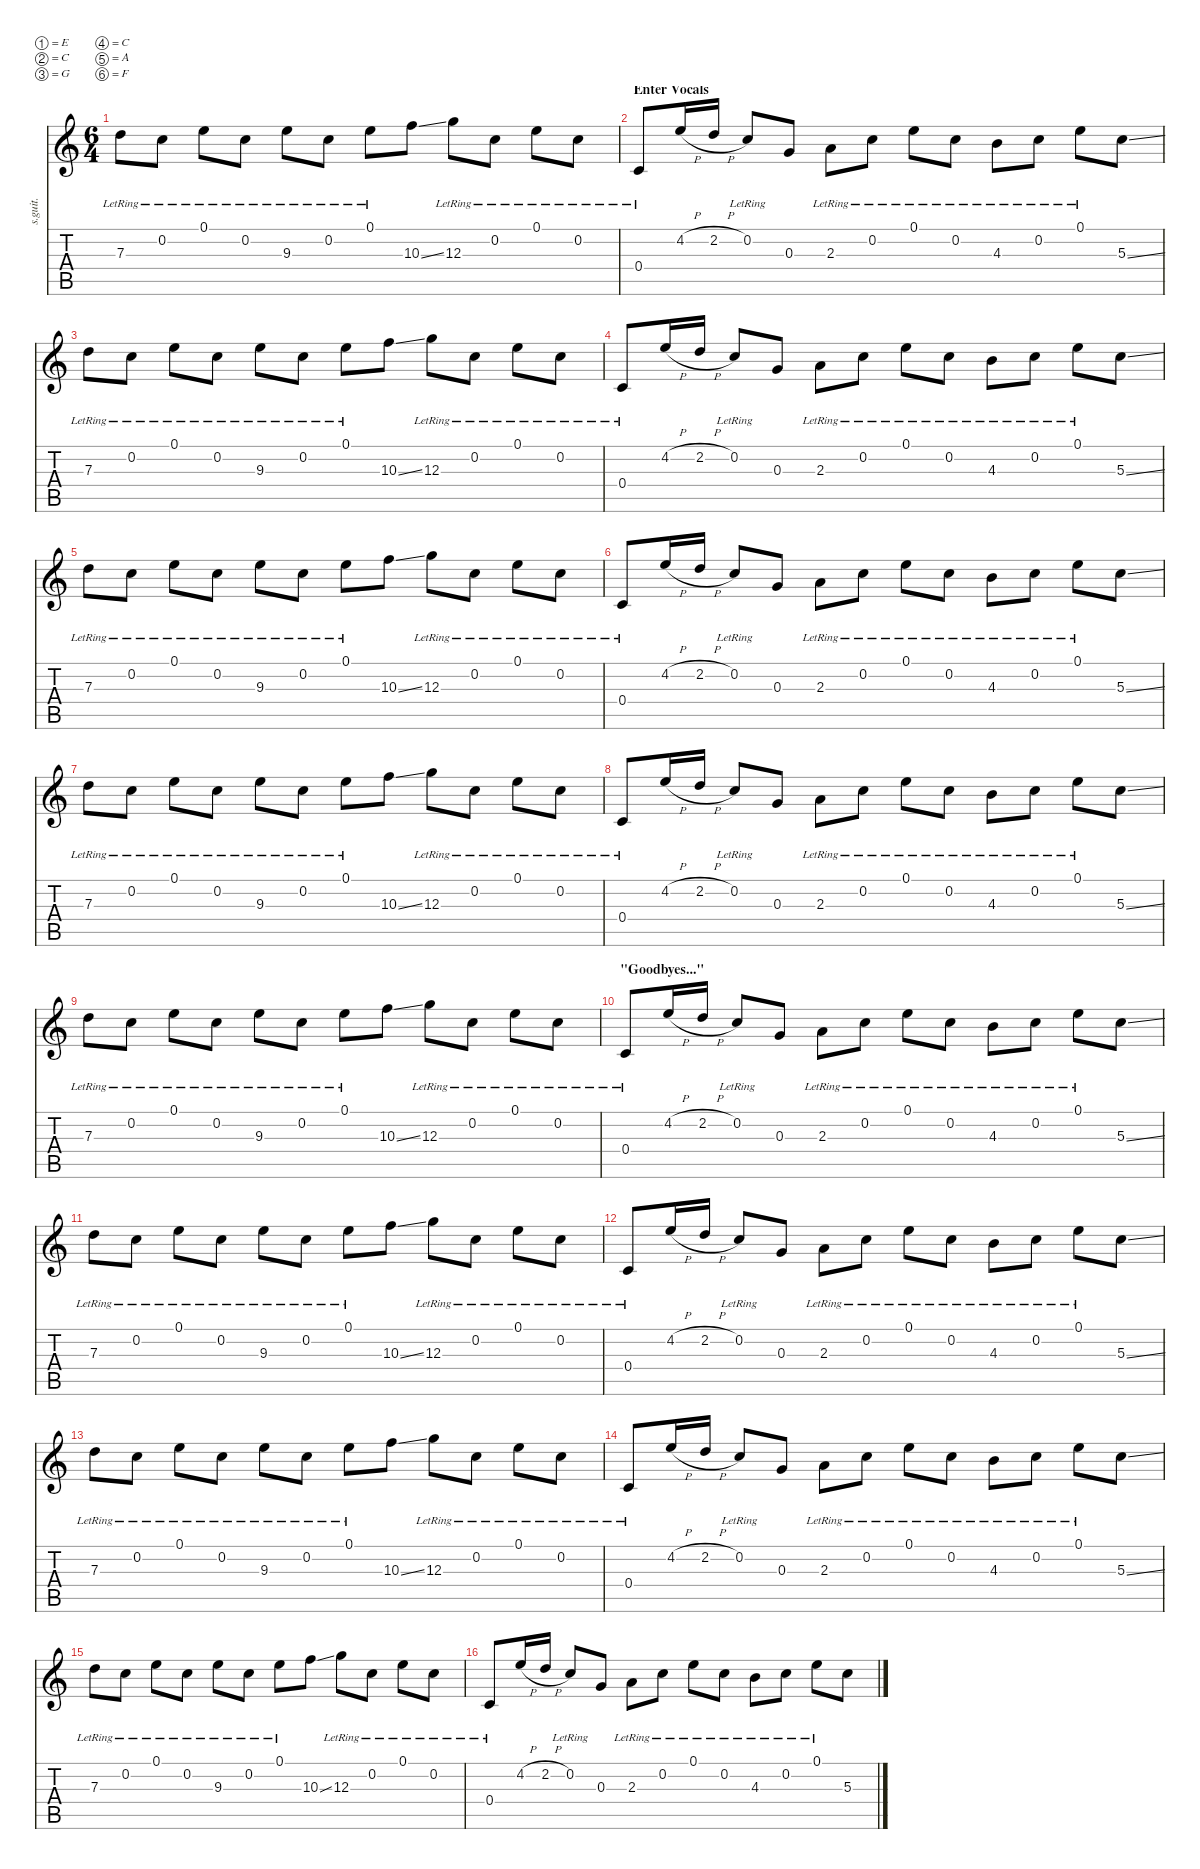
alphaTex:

\defaultSystemsLayout 4
\hideDynamics
\bracketExtendMode nobrackets
\track ("Steve Holmes" "s.guit.") {instrument electricguitarjazz}
\staff {score tabs}
\tuning (E4 C4 G3 C3 A2 F2)
\ts (6 4)
\tempo (144 hide)
\clef g2
\ks c
7.3{lr}.8{lyrics (0 "") lyrics (1 "") lyrics (2 "") lyrics (3 "") lyrics (4 "") dy f} 0.2{lr}.8{lyrics (0 "") lyrics (1 "") lyrics (2 "") lyrics (3 "") lyrics (4 "")} 0.1{lr}.8{lyrics (0 "") lyrics (1 "") lyrics (2 "") lyrics (3 "") lyrics (4 "")} 0.2{lr}.8{lyrics (0 "") lyrics (1 "") lyrics (2 "") lyrics (3 "") lyrics (4 "")} 9.3{lr}.8{lyrics (0 "") lyrics (1 "") lyrics (2 "") lyrics (3 "") lyrics (4 "")} 0.2{lr}.8{lyrics (0 "") lyrics (1 "") lyrics (2 "") lyrics (3 "") lyrics (4 "")} 0.1{lr}.8{lyrics (0 "") lyrics (1 "") lyrics (2 "") lyrics (3 "") lyrics (4 "")} 10.3{ss}.8{lyrics (0 "") lyrics (1 "") lyrics (2 "") lyrics (3 "") lyrics (4 "")} 12.3{lr}.8{lyrics (0 "") lyrics (1 "") lyrics (2 "") lyrics (3 "") lyrics (4 "")} 0.2{lr}.8{lyrics (0 "") lyrics (1 "") lyrics (2 "") lyrics (3 "") lyrics (4 "")} 0.1{lr}.8{lyrics (0 "") lyrics (1 "") lyrics (2 "") lyrics (3 "") lyrics (4 "")} 0.2{lr}.8{lyrics (0 "") lyrics (1 "") lyrics (2 "") lyrics (3 "") lyrics (4 "")} |
\section ("" "Enter Vocals")
0.4{lr}.8{lyrics (0 "") lyrics (1 "") lyrics (2 "") lyrics (3 "") lyrics (4 "")} 4.2{h}.16{lyrics (0 "") lyrics (1 "") lyrics (2 "") lyrics (3 "") lyrics (4 "")} 2.2{h}.16{lyrics (0 "") lyrics (1 "") lyrics (2 "") lyrics (3 "") lyrics (4 "")} 0.2{lr}.8{lyrics (0 "") lyrics (1 "") lyrics (2 "") lyrics (3 "") lyrics (4 "")} 0.3.8{lyrics (0 "") lyrics (1 "") lyrics (2 "") lyrics (3 "") lyrics (4 "")} 2.3{lr}.8{lyrics (0 "") lyrics (1 "") lyrics (2 "") lyrics (3 "") lyrics (4 "")} 0.2{lr}.8{lyrics (0 "") lyrics (1 "") lyrics (2 "") lyrics (3 "") lyrics (4 "")} 0.1{lr}.8{lyrics (0 "") lyrics (1 "") lyrics (2 "") lyrics (3 "") lyrics (4 "")} 0.2{lr}.8{lyrics (0 "") lyrics (1 "") lyrics (2 "") lyrics (3 "") lyrics (4 "")} 4.3{lr}.8{lyrics (0 "") lyrics (1 "") lyrics (2 "") lyrics (3 "") lyrics (4 "")} 0.2{lr}.8{lyrics (0 "") lyrics (1 "") lyrics (2 "") lyrics (3 "") lyrics (4 "")} 0.1{lr}.8{lyrics (0 "") lyrics (1 "") lyrics (2 "") lyrics (3 "") lyrics (4 "")} 5.3{ss}.8{lyrics (0 "") lyrics (1 "") lyrics (2 "") lyrics (3 "") lyrics (4 "")} |
7.3{lr}.8{lyrics (0 "") lyrics (1 "") lyrics (2 "") lyrics (3 "") lyrics (4 "")} 0.2{lr}.8{lyrics (0 "") lyrics (1 "") lyrics (2 "") lyrics (3 "") lyrics (4 "")} 0.1{lr}.8{lyrics (0 "") lyrics (1 "") lyrics (2 "") lyrics (3 "") lyrics (4 "")} 0.2{lr}.8{lyrics (0 "") lyrics (1 "") lyrics (2 "") lyrics (3 "") lyrics (4 "")} 9.3{lr}.8{lyrics (0 "") lyrics (1 "") lyrics (2 "") lyrics (3 "") lyrics (4 "")} 0.2{lr}.8{lyrics (0 "") lyrics (1 "") lyrics (2 "") lyrics (3 "") lyrics (4 "")} 0.1{lr}.8{lyrics (0 "") lyrics (1 "") lyrics (2 "") lyrics (3 "") lyrics (4 "")} 10.3{ss}.8{lyrics (0 "") lyrics (1 "") lyrics (2 "") lyrics (3 "") lyrics (4 "")} 12.3{lr}.8{lyrics (0 "") lyrics (1 "") lyrics (2 "") lyrics (3 "") lyrics (4 "")} 0.2{lr}.8{lyrics (0 "") lyrics (1 "") lyrics (2 "") lyrics (3 "") lyrics (4 "")} 0.1{lr}.8{lyrics (0 "") lyrics (1 "") lyrics (2 "") lyrics (3 "") lyrics (4 "")} 0.2{lr}.8{lyrics (0 "") lyrics (1 "") lyrics (2 "") lyrics (3 "") lyrics (4 "")} |
0.4{lr}.8{lyrics (0 "") lyrics (1 "") lyrics (2 "") lyrics (3 "") lyrics (4 "")} 4.2{h}.16{lyrics (0 "") lyrics (1 "") lyrics (2 "") lyrics (3 "") lyrics (4 "")} 2.2{h}.16{lyrics (0 "") lyrics (1 "") lyrics (2 "") lyrics (3 "") lyrics (4 "")} 0.2{lr}.8{lyrics (0 "") lyrics (1 "") lyrics (2 "") lyrics (3 "") lyrics (4 "")} 0.3.8{lyrics (0 "") lyrics (1 "") lyrics (2 "") lyrics (3 "") lyrics (4 "")} 2.3{lr}.8{lyrics (0 "") lyrics (1 "") lyrics (2 "") lyrics (3 "") lyrics (4 "")} 0.2{lr}.8{lyrics (0 "") lyrics (1 "") lyrics (2 "") lyrics (3 "") lyrics (4 "")} 0.1{lr}.8{lyrics (0 "") lyrics (1 "") lyrics (2 "") lyrics (3 "") lyrics (4 "")} 0.2{lr}.8{lyrics (0 "") lyrics (1 "") lyrics (2 "") lyrics (3 "") lyrics (4 "")} 4.3{lr}.8{lyrics (0 "") lyrics (1 "") lyrics (2 "") lyrics (3 "") lyrics (4 "")} 0.2{lr}.8{lyrics (0 "") lyrics (1 "") lyrics (2 "") lyrics (3 "") lyrics (4 "")} 0.1{lr}.8{lyrics (0 "") lyrics (1 "") lyrics (2 "") lyrics (3 "") lyrics (4 "")} 5.3{ss}.8{lyrics (0 "") lyrics (1 "") lyrics (2 "") lyrics (3 "") lyrics (4 "")} |
7.3{lr}.8{lyrics (0 "") lyrics (1 "") lyrics (2 "") lyrics (3 "") lyrics (4 "")} 0.2{lr}.8{lyrics (0 "") lyrics (1 "") lyrics (2 "") lyrics (3 "") lyrics (4 "")} 0.1{lr}.8{lyrics (0 "") lyrics (1 "") lyrics (2 "") lyrics (3 "") lyrics (4 "")} 0.2{lr}.8{lyrics (0 "") lyrics (1 "") lyrics (2 "") lyrics (3 "") lyrics (4 "")} 9.3{lr}.8{lyrics (0 "") lyrics (1 "") lyrics (2 "") lyrics (3 "") lyrics (4 "")} 0.2{lr}.8{lyrics (0 "") lyrics (1 "") lyrics (2 "") lyrics (3 "") lyrics (4 "")} 0.1{lr}.8{lyrics (0 "") lyrics (1 "") lyrics (2 "") lyrics (3 "") lyrics (4 "")} 10.3{ss}.8{lyrics (0 "") lyrics (1 "") lyrics (2 "") lyrics (3 "") lyrics (4 "")} 12.3{lr}.8{lyrics (0 "") lyrics (1 "") lyrics (2 "") lyrics (3 "") lyrics (4 "")} 0.2{lr}.8{lyrics (0 "") lyrics (1 "") lyrics (2 "") lyrics (3 "") lyrics (4 "")} 0.1{lr}.8{lyrics (0 "") lyrics (1 "") lyrics (2 "") lyrics (3 "") lyrics (4 "")} 0.2{lr}.8{lyrics (0 "") lyrics (1 "") lyrics (2 "") lyrics (3 "") lyrics (4 "")} |
0.4{lr}.8{lyrics (0 "") lyrics (1 "") lyrics (2 "") lyrics (3 "") lyrics (4 "")} 4.2{h}.16{lyrics (0 "") lyrics (1 "") lyrics (2 "") lyrics (3 "") lyrics (4 "")} 2.2{h}.16{lyrics (0 "") lyrics (1 "") lyrics (2 "") lyrics (3 "") lyrics (4 "")} 0.2{lr}.8{lyrics (0 "") lyrics (1 "") lyrics (2 "") lyrics (3 "") lyrics (4 "")} 0.3.8{lyrics (0 "") lyrics (1 "") lyrics (2 "") lyrics (3 "") lyrics (4 "")} 2.3{lr}.8{lyrics (0 "") lyrics (1 "") lyrics (2 "") lyrics (3 "") lyrics (4 "")} 0.2{lr}.8{lyrics (0 "") lyrics (1 "") lyrics (2 "") lyrics (3 "") lyrics (4 "")} 0.1{lr}.8{lyrics (0 "") lyrics (1 "") lyrics (2 "") lyrics (3 "") lyrics (4 "")} 0.2{lr}.8{lyrics (0 "") lyrics (1 "") lyrics (2 "") lyrics (3 "") lyrics (4 "")} 4.3{lr}.8{lyrics (0 "") lyrics (1 "") lyrics (2 "") lyrics (3 "") lyrics (4 "")} 0.2{lr}.8{lyrics (0 "") lyrics (1 "") lyrics (2 "") lyrics (3 "") lyrics (4 "")} 0.1{lr}.8{lyrics (0 "") lyrics (1 "") lyrics (2 "") lyrics (3 "") lyrics (4 "")} 5.3{ss}.8{lyrics (0 "") lyrics (1 "") lyrics (2 "") lyrics (3 "") lyrics (4 "")} |
7.3{lr}.8{lyrics (0 "") lyrics (1 "") lyrics (2 "") lyrics (3 "") lyrics (4 "")} 0.2{lr}.8{lyrics (0 "") lyrics (1 "") lyrics (2 "") lyrics (3 "") lyrics (4 "")} 0.1{lr}.8{lyrics (0 "") lyrics (1 "") lyrics (2 "") lyrics (3 "") lyrics (4 "")} 0.2{lr}.8{lyrics (0 "") lyrics (1 "") lyrics (2 "") lyrics (3 "") lyrics (4 "")} 9.3{lr}.8{lyrics (0 "") lyrics (1 "") lyrics (2 "") lyrics (3 "") lyrics (4 "")} 0.2{lr}.8{lyrics (0 "") lyrics (1 "") lyrics (2 "") lyrics (3 "") lyrics (4 "")} 0.1{lr}.8{lyrics (0 "") lyrics (1 "") lyrics (2 "") lyrics (3 "") lyrics (4 "")} 10.3{ss}.8{lyrics (0 "") lyrics (1 "") lyrics (2 "") lyrics (3 "") lyrics (4 "")} 12.3{lr}.8{lyrics (0 "") lyrics (1 "") lyrics (2 "") lyrics (3 "") lyrics (4 "")} 0.2{lr}.8{lyrics (0 "") lyrics (1 "") lyrics (2 "") lyrics (3 "") lyrics (4 "")} 0.1{lr}.8{lyrics (0 "") lyrics (1 "") lyrics (2 "") lyrics (3 "") lyrics (4 "")} 0.2{lr}.8{lyrics (0 "") lyrics (1 "") lyrics (2 "") lyrics (3 "") lyrics (4 "")} |
0.4{lr}.8{lyrics (0 "") lyrics (1 "") lyrics (2 "") lyrics (3 "") lyrics (4 "")} 4.2{h}.16{lyrics (0 "") lyrics (1 "") lyrics (2 "") lyrics (3 "") lyrics (4 "")} 2.2{h}.16{lyrics (0 "") lyrics (1 "") lyrics (2 "") lyrics (3 "") lyrics (4 "")} 0.2{lr}.8{lyrics (0 "") lyrics (1 "") lyrics (2 "") lyrics (3 "") lyrics (4 "")} 0.3.8{lyrics (0 "") lyrics (1 "") lyrics (2 "") lyrics (3 "") lyrics (4 "")} 2.3{lr}.8{lyrics (0 "") lyrics (1 "") lyrics (2 "") lyrics (3 "") lyrics (4 "")} 0.2{lr}.8{lyrics (0 "") lyrics (1 "") lyrics (2 "") lyrics (3 "") lyrics (4 "")} 0.1{lr}.8{lyrics (0 "") lyrics (1 "") lyrics (2 "") lyrics (3 "") lyrics (4 "")} 0.2{lr}.8{lyrics (0 "") lyrics (1 "") lyrics (2 "") lyrics (3 "") lyrics (4 "")} 4.3{lr}.8{lyrics (0 "") lyrics (1 "") lyrics (2 "") lyrics (3 "") lyrics (4 "")} 0.2{lr}.8{lyrics (0 "") lyrics (1 "") lyrics (2 "") lyrics (3 "") lyrics (4 "")} 0.1{lr}.8{lyrics (0 "") lyrics (1 "") lyrics (2 "") lyrics (3 "") lyrics (4 "")} 5.3{ss}.8{lyrics (0 "") lyrics (1 "") lyrics (2 "") lyrics (3 "") lyrics (4 "")} |
7.3{lr}.8{lyrics (0 "") lyrics (1 "") lyrics (2 "") lyrics (3 "") lyrics (4 "")} 0.2{lr}.8{lyrics (0 "") lyrics (1 "") lyrics (2 "") lyrics (3 "") lyrics (4 "")} 0.1{lr}.8{lyrics (0 "") lyrics (1 "") lyrics (2 "") lyrics (3 "") lyrics (4 "")} 0.2{lr}.8{lyrics (0 "") lyrics (1 "") lyrics (2 "") lyrics (3 "") lyrics (4 "")} 9.3{lr}.8{lyrics (0 "") lyrics (1 "") lyrics (2 "") lyrics (3 "") lyrics (4 "")} 0.2{lr}.8{lyrics (0 "") lyrics (1 "") lyrics (2 "") lyrics (3 "") lyrics (4 "")} 0.1{lr}.8{lyrics (0 "") lyrics (1 "") lyrics (2 "") lyrics (3 "") lyrics (4 "")} 10.3{ss}.8{lyrics (0 "") lyrics (1 "") lyrics (2 "") lyrics (3 "") lyrics (4 "")} 12.3{lr}.8{lyrics (0 "") lyrics (1 "") lyrics (2 "") lyrics (3 "") lyrics (4 "")} 0.2{lr}.8{lyrics (0 "") lyrics (1 "") lyrics (2 "") lyrics (3 "") lyrics (4 "")} 0.1{lr}.8{lyrics (0 "") lyrics (1 "") lyrics (2 "") lyrics (3 "") lyrics (4 "")} 0.2{lr}.8{lyrics (0 "") lyrics (1 "") lyrics (2 "") lyrics (3 "") lyrics (4 "")} |
\section ("" "\"Goodbyes...\"")
0.4{lr}.8{lyrics (0 "") lyrics (1 "") lyrics (2 "") lyrics (3 "") lyrics (4 "")} 4.2{h}.16{lyrics (0 "") lyrics (1 "") lyrics (2 "") lyrics (3 "") lyrics (4 "")} 2.2{h}.16{lyrics (0 "") lyrics (1 "") lyrics (2 "") lyrics (3 "") lyrics (4 "")} 0.2{lr}.8{lyrics (0 "") lyrics (1 "") lyrics (2 "") lyrics (3 "") lyrics (4 "")} 0.3.8{lyrics (0 "") lyrics (1 "") lyrics (2 "") lyrics (3 "") lyrics (4 "")} 2.3{lr}.8{lyrics (0 "") lyrics (1 "") lyrics (2 "") lyrics (3 "") lyrics (4 "")} 0.2{lr}.8{lyrics (0 "") lyrics (1 "") lyrics (2 "") lyrics (3 "") lyrics (4 "")} 0.1{lr}.8{lyrics (0 "") lyrics (1 "") lyrics (2 "") lyrics (3 "") lyrics (4 "")} 0.2{lr}.8{lyrics (0 "") lyrics (1 "") lyrics (2 "") lyrics (3 "") lyrics (4 "")} 4.3{lr}.8{lyrics (0 "") lyrics (1 "") lyrics (2 "") lyrics (3 "") lyrics (4 "")} 0.2{lr}.8{lyrics (0 "") lyrics (1 "") lyrics (2 "") lyrics (3 "") lyrics (4 "")} 0.1{lr}.8{lyrics (0 "") lyrics (1 "") lyrics (2 "") lyrics (3 "") lyrics (4 "")} 5.3{ss}.8{lyrics (0 "") lyrics (1 "") lyrics (2 "") lyrics (3 "") lyrics (4 "")} |
7.3{lr}.8{lyrics (0 "") lyrics (1 "") lyrics (2 "") lyrics (3 "") lyrics (4 "")} 0.2{lr}.8{lyrics (0 "") lyrics (1 "") lyrics (2 "") lyrics (3 "") lyrics (4 "")} 0.1{lr}.8{lyrics (0 "") lyrics (1 "") lyrics (2 "") lyrics (3 "") lyrics (4 "")} 0.2{lr}.8{lyrics (0 "") lyrics (1 "") lyrics (2 "") lyrics (3 "") lyrics (4 "")} 9.3{lr}.8{lyrics (0 "") lyrics (1 "") lyrics (2 "") lyrics (3 "") lyrics (4 "")} 0.2{lr}.8{lyrics (0 "") lyrics (1 "") lyrics (2 "") lyrics (3 "") lyrics (4 "")} 0.1{lr}.8{lyrics (0 "") lyrics (1 "") lyrics (2 "") lyrics (3 "") lyrics (4 "")} 10.3{ss}.8{lyrics (0 "") lyrics (1 "") lyrics (2 "") lyrics (3 "") lyrics (4 "")} 12.3{lr}.8{lyrics (0 "") lyrics (1 "") lyrics (2 "") lyrics (3 "") lyrics (4 "")} 0.2{lr}.8{lyrics (0 "") lyrics (1 "") lyrics (2 "") lyrics (3 "") lyrics (4 "")} 0.1{lr}.8{lyrics (0 "") lyrics (1 "") lyrics (2 "") lyrics (3 "") lyrics (4 "")} 0.2{lr}.8{lyrics (0 "") lyrics (1 "") lyrics (2 "") lyrics (3 "") lyrics (4 "")} |
0.4{lr}.8{lyrics (0 "") lyrics (1 "") lyrics (2 "") lyrics (3 "") lyrics (4 "")} 4.2{h}.16{lyrics (0 "") lyrics (1 "") lyrics (2 "") lyrics (3 "") lyrics (4 "")} 2.2{h}.16{lyrics (0 "") lyrics (1 "") lyrics (2 "") lyrics (3 "") lyrics (4 "")} 0.2{lr}.8{lyrics (0 "") lyrics (1 "") lyrics (2 "") lyrics (3 "") lyrics (4 "")} 0.3.8{lyrics (0 "") lyrics (1 "") lyrics (2 "") lyrics (3 "") lyrics (4 "")} 2.3{lr}.8{lyrics (0 "") lyrics (1 "") lyrics (2 "") lyrics (3 "") lyrics (4 "")} 0.2{lr}.8{lyrics (0 "") lyrics (1 "") lyrics (2 "") lyrics (3 "") lyrics (4 "")} 0.1{lr}.8{lyrics (0 "") lyrics (1 "") lyrics (2 "") lyrics (3 "") lyrics (4 "")} 0.2{lr}.8{lyrics (0 "") lyrics (1 "") lyrics (2 "") lyrics (3 "") lyrics (4 "")} 4.3{lr}.8{lyrics (0 "") lyrics (1 "") lyrics (2 "") lyrics (3 "") lyrics (4 "")} 0.2{lr}.8{lyrics (0 "") lyrics (1 "") lyrics (2 "") lyrics (3 "") lyrics (4 "")} 0.1{lr}.8{lyrics (0 "") lyrics (1 "") lyrics (2 "") lyrics (3 "") lyrics (4 "")} 5.3{ss}.8{lyrics (0 "") lyrics (1 "") lyrics (2 "") lyrics (3 "") lyrics (4 "")} |
7.3{lr}.8{lyrics (0 "") lyrics (1 "") lyrics (2 "") lyrics (3 "") lyrics (4 "")} 0.2{lr}.8{lyrics (0 "") lyrics (1 "") lyrics (2 "") lyrics (3 "") lyrics (4 "")} 0.1{lr}.8{lyrics (0 "") lyrics (1 "") lyrics (2 "") lyrics (3 "") lyrics (4 "")} 0.2{lr}.8{lyrics (0 "") lyrics (1 "") lyrics (2 "") lyrics (3 "") lyrics (4 "")} 9.3{lr}.8{lyrics (0 "") lyrics (1 "") lyrics (2 "") lyrics (3 "") lyrics (4 "")} 0.2{lr}.8{lyrics (0 "") lyrics (1 "") lyrics (2 "") lyrics (3 "") lyrics (4 "")} 0.1{lr}.8{lyrics (0 "") lyrics (1 "") lyrics (2 "") lyrics (3 "") lyrics (4 "")} 10.3{ss}.8{lyrics (0 "") lyrics (1 "") lyrics (2 "") lyrics (3 "") lyrics (4 "")} 12.3{lr}.8{lyrics (0 "") lyrics (1 "") lyrics (2 "") lyrics (3 "") lyrics (4 "")} 0.2{lr}.8{lyrics (0 "") lyrics (1 "") lyrics (2 "") lyrics (3 "") lyrics (4 "")} 0.1{lr}.8{lyrics (0 "") lyrics (1 "") lyrics (2 "") lyrics (3 "") lyrics (4 "")} 0.2{lr}.8{lyrics (0 "") lyrics (1 "") lyrics (2 "") lyrics (3 "") lyrics (4 "")} |
0.4{lr}.8{lyrics (0 "") lyrics (1 "") lyrics (2 "") lyrics (3 "") lyrics (4 "")} 4.2{h}.16{lyrics (0 "") lyrics (1 "") lyrics (2 "") lyrics (3 "") lyrics (4 "")} 2.2{h}.16{lyrics (0 "") lyrics (1 "") lyrics (2 "") lyrics (3 "") lyrics (4 "")} 0.2{lr}.8{lyrics (0 "") lyrics (1 "") lyrics (2 "") lyrics (3 "") lyrics (4 "")} 0.3.8{lyrics (0 "") lyrics (1 "") lyrics (2 "") lyrics (3 "") lyrics (4 "")} 2.3{lr}.8{lyrics (0 "") lyrics (1 "") lyrics (2 "") lyrics (3 "") lyrics (4 "")} 0.2{lr}.8{lyrics (0 "") lyrics (1 "") lyrics (2 "") lyrics (3 "") lyrics (4 "")} 0.1{lr}.8{lyrics (0 "") lyrics (1 "") lyrics (2 "") lyrics (3 "") lyrics (4 "")} 0.2{lr}.8{lyrics (0 "") lyrics (1 "") lyrics (2 "") lyrics (3 "") lyrics (4 "")} 4.3{lr}.8{lyrics (0 "") lyrics (1 "") lyrics (2 "") lyrics (3 "") lyrics (4 "")} 0.2{lr}.8{lyrics (0 "") lyrics (1 "") lyrics (2 "") lyrics (3 "") lyrics (4 "")} 0.1{lr}.8{lyrics (0 "") lyrics (1 "") lyrics (2 "") lyrics (3 "") lyrics (4 "")} 5.3{ss}.8{lyrics (0 "") lyrics (1 "") lyrics (2 "") lyrics (3 "") lyrics (4 "")} |
7.3{lr}.8{lyrics (0 "") lyrics (1 "") lyrics (2 "") lyrics (3 "") lyrics (4 "")} 0.2{lr}.8{lyrics (0 "") lyrics (1 "") lyrics (2 "") lyrics (3 "") lyrics (4 "")} 0.1{lr}.8{lyrics (0 "") lyrics (1 "") lyrics (2 "") lyrics (3 "") lyrics (4 "")} 0.2{lr}.8{lyrics (0 "") lyrics (1 "") lyrics (2 "") lyrics (3 "") lyrics (4 "")} 9.3{lr}.8{lyrics (0 "") lyrics (1 "") lyrics (2 "") lyrics (3 "") lyrics (4 "")} 0.2{lr}.8{lyrics (0 "") lyrics (1 "") lyrics (2 "") lyrics (3 "") lyrics (4 "")} 0.1{lr}.8{lyrics (0 "") lyrics (1 "") lyrics (2 "") lyrics (3 "") lyrics (4 "")} 10.3{ss}.8{lyrics (0 "") lyrics (1 "") lyrics (2 "") lyrics (3 "") lyrics (4 "")} 12.3{lr}.8{lyrics (0 "") lyrics (1 "") lyrics (2 "") lyrics (3 "") lyrics (4 "")} 0.2{lr}.8{lyrics (0 "") lyrics (1 "") lyrics (2 "") lyrics (3 "") lyrics (4 "")} 0.1{lr}.8{lyrics (0 "") lyrics (1 "") lyrics (2 "") lyrics (3 "") lyrics (4 "")} 0.2{lr}.8{lyrics (0 "") lyrics (1 "") lyrics (2 "") lyrics (3 "") lyrics (4 "")} |
0.4{lr}.8{lyrics (0 "") lyrics (1 "") lyrics (2 "") lyrics (3 "") lyrics (4 "")} 4.2{h}.16{lyrics (0 "") lyrics (1 "") lyrics (2 "") lyrics (3 "") lyrics (4 "")} 2.2{h}.16{lyrics (0 "") lyrics (1 "") lyrics (2 "") lyrics (3 "") lyrics (4 "")} 0.2{lr}.8{lyrics (0 "") lyrics (1 "") lyrics (2 "") lyrics (3 "") lyrics (4 "")} 0.3.8{lyrics (0 "") lyrics (1 "") lyrics (2 "") lyrics (3 "") lyrics (4 "")} 2.3{lr}.8{lyrics (0 "") lyrics (1 "") lyrics (2 "") lyrics (3 "") lyrics (4 "")} 0.2{lr}.8{lyrics (0 "") lyrics (1 "") lyrics (2 "") lyrics (3 "") lyrics (4 "")} 0.1{lr}.8{lyrics (0 "") lyrics (1 "") lyrics (2 "") lyrics (3 "") lyrics (4 "")} 0.2{lr}.8{lyrics (0 "") lyrics (1 "") lyrics (2 "") lyrics (3 "") lyrics (4 "")} 4.3{lr}.8{lyrics (0 "") lyrics (1 "") lyrics (2 "") lyrics (3 "") lyrics (4 "")} 0.2{lr}.8{lyrics (0 "") lyrics (1 "") lyrics (2 "") lyrics (3 "") lyrics (4 "")} 0.1{lr}.8{lyrics (0 "") lyrics (1 "") lyrics (2 "") lyrics (3 "") lyrics (4 "")} 5.3{ss}.8{lyrics (0 "") lyrics (1 "") lyrics (2 "") lyrics (3 "") lyrics (4 "")}
